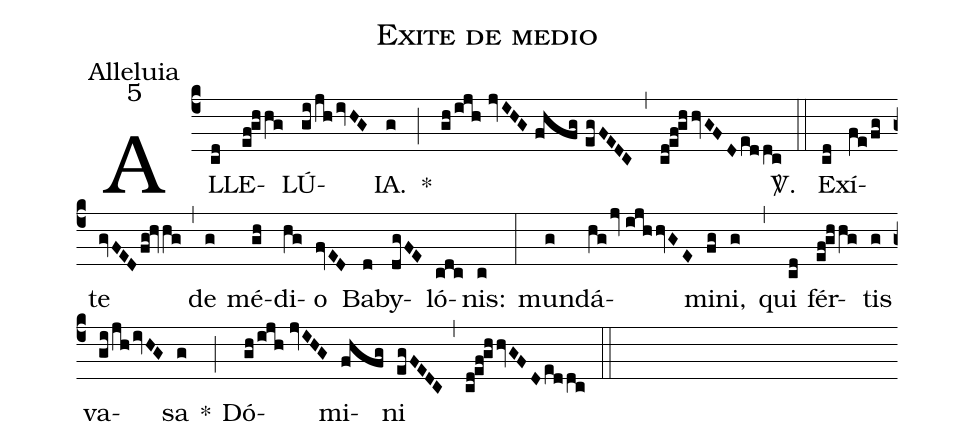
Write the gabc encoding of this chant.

name:Exite de medio;
office-part:Alleluia;
mode:5;
%%
(c4) AL(cd)LE(ef!ghhg)LÚ(gi/jhivHG)IA.(g) *(;) (gh/ijh//jvIHG//fhfg//egFEDC) (,) (cd!ef!ghhvGFD/eddc) <sp>V/</sp>.(::) Ex(cd)í(fe/fg)te(gvFED/fg!hvhg) (,) de(g) mé(gh)di(hg)o(fvED) Ba(d)by(dgFE)ló(cdc)nis:(c) (:) mun(g)dá(hg/jv//ijhhvGE)mi(fg)ni,(g) (,) qui(cd) fér(ef!ghhg)tis(g) va(gi/jhivHG)sa(g) *(;) Dó(gh/ijh//jvIHG)mi(fhfg)ni(egFEDC) (,) (cd!ef!ghhvGFD/eddc) (::)
